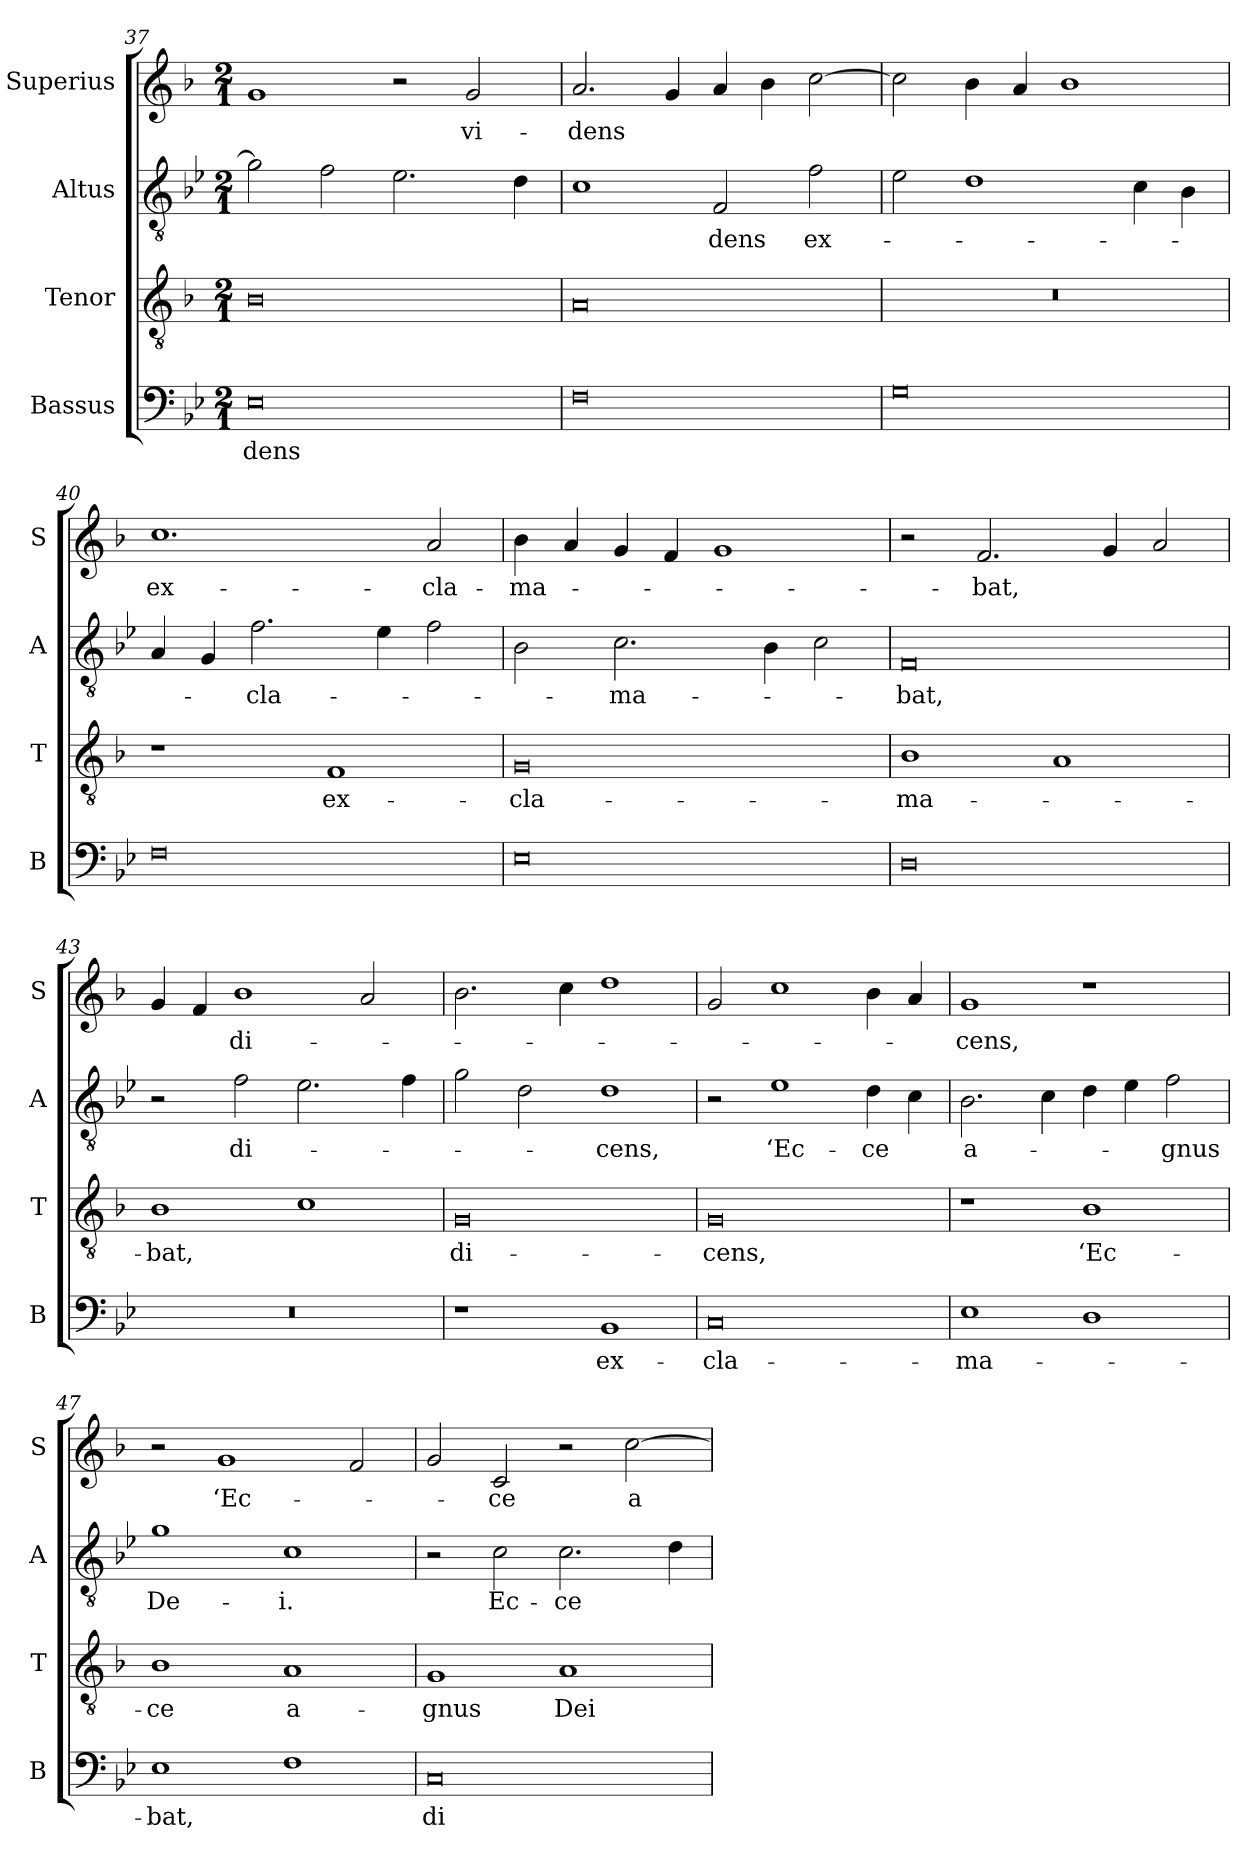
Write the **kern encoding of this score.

**kern	**text	**kern	**text	**kern	**text	**kern	**text
*part4	*part4	*part3	*part3	*part2	*part2	*part1	*part1
*staff4	*staff4	*staff3	*staff3	*staff2	*staff2	*staff1	*staff1
*I"Bassus	*	*I"Tenor	*	*I"Altus	*	*I"Superius	*
*I'B	*	*I'T	*	*I'A	*	*I'S	*
*clefF4	*	*clefGv2	*	*clefGv2	*	*clefG2	*
*k[b-e-]	*	*k[b-]	*	*k[b-e-]	*	*k[b-]	*
*B-:	*	*F:	*	*B-:	*	*F:	*
*M2/1	*	*M2/1	*	*M2/1	*	*M2/1	*
=37	=37	=37	=37	=37	=37	=37	=37
0E-	-dens	0B-	.	2g]	.	1g	.
.	.	.	.	2f	.	.	.
.	.	.	.	2.e-	.	2r	.
.	.	.	.	.	.	2g	vi-
.	.	.	.	4d	.	.	.
=38	=38	=38	=38	=38	=38	=38	=38
0F	.	0A	.	1c	.	2.a	-dens
.	.	.	.	.	.	4g	.
.	.	.	.	2F	-dens	4a	.
.	.	.	.	.	.	4b-	.
.	.	.	.	2f	ex-	[2cc	.
=39	=39	=39	=39	=39	=39	=39	=39
0G	.	0r	.	2e-	.	2cc]	.
.	.	.	.	1d	.	4b-	.
.	.	.	.	.	.	4a	.
.	.	.	.	.	.	1b-	.
.	.	.	.	4c	.	.	.
.	.	.	.	4B-	.	.	.
=40	=40	=40	=40	=40	=40	=40	=40
0F	.	1r	.	4A	.	1.cc	ex-
.	.	.	.	4G	.	.	.
.	.	.	.	2.f	-cla-	.	.
.	.	1F	ex-	.	.	.	.
.	.	.	.	4e-	.	.	.
.	.	.	.	2f	.	2a	-cla-
=41	=41	=41	=41	=41	=41	=41	=41
0E-	.	0G	-cla-	2B-	.	4b-	-ma-
.	.	.	.	.	.	4a	.
.	.	.	.	2.c	-ma-	4g	.
.	.	.	.	.	.	4f	.
.	.	.	.	.	.	1g	.
.	.	.	.	4B-	.	.	.
.	.	.	.	2c	.	.	.
=42	=42	=42	=42	=42	=42	=42	=42
0D	.	1B-	-ma-	0F	-bat,	2r	.
.	.	.	.	.	.	2.f	-bat,
.	.	1A	.	.	.	.	.
.	.	.	.	.	.	4g	.
.	.	.	.	.	.	2a	.
=43	=43	=43	=43	=43	=43	=43	=43
0r	.	1B-	-bat,	2r	.	4g	.
.	.	.	.	.	.	4f	.
.	.	.	.	2f	di-	1b-	di-
.	.	1c	.	2.e-	.	.	.
.	.	.	.	.	.	2a	.
.	.	.	.	4f	.	.	.
=44	=44	=44	=44	=44	=44	=44	=44
1r	.	0G	di-	2g	.	2.b-	.
.	.	.	.	2d	.	.	.
.	.	.	.	.	.	4cc	.
1BB-	ex-	.	.	1d	-cens,	1dd	.
=45	=45	=45	=45	=45	=45	=45	=45
0C	-cla-	0G	-cens,	2r	.	2g	.
.	.	.	.	1e-	‘Ec-	1cc	.
.	.	.	.	4d	-ce	4b-	.
.	.	.	.	4c	.	4a	.
=46	=46	=46	=46	=46	=46	=46	=46
1E-	-ma-	1r	.	2.B-	a-	1g	-cens,
.	.	.	.	4c	.	.	.
1D	.	1B-	‘Ec-	4d	.	1r	.
.	.	.	.	4e-	.	.	.
.	.	.	.	2f	-gnus	.	.
=47	=47	=47	=47	=47	=47	=47	=47
1E-	-bat,	1B-	-ce	1g	De-	2r	.
.	.	.	.	.	.	1g	‘Ec-
1F	.	1A	a-	1c	-i.	.	.
.	.	.	.	.	.	2f	.
=48	=48	=48	=48	=48	=48	=48	=48
0C	di-	1G	-gnus	2r	.	2g	.
.	.	.	.	2c	Ec-	2c	-ce
.	.	1A	Dei-	2.c	-ce	2r	.
.	.	.	.	.	.	[2cc	a-
.	.	.	.	4d	.	.	.
=	=	=	=	=	=	=	=
*-	*-	*-	*-	*-	*-	*-	*-
